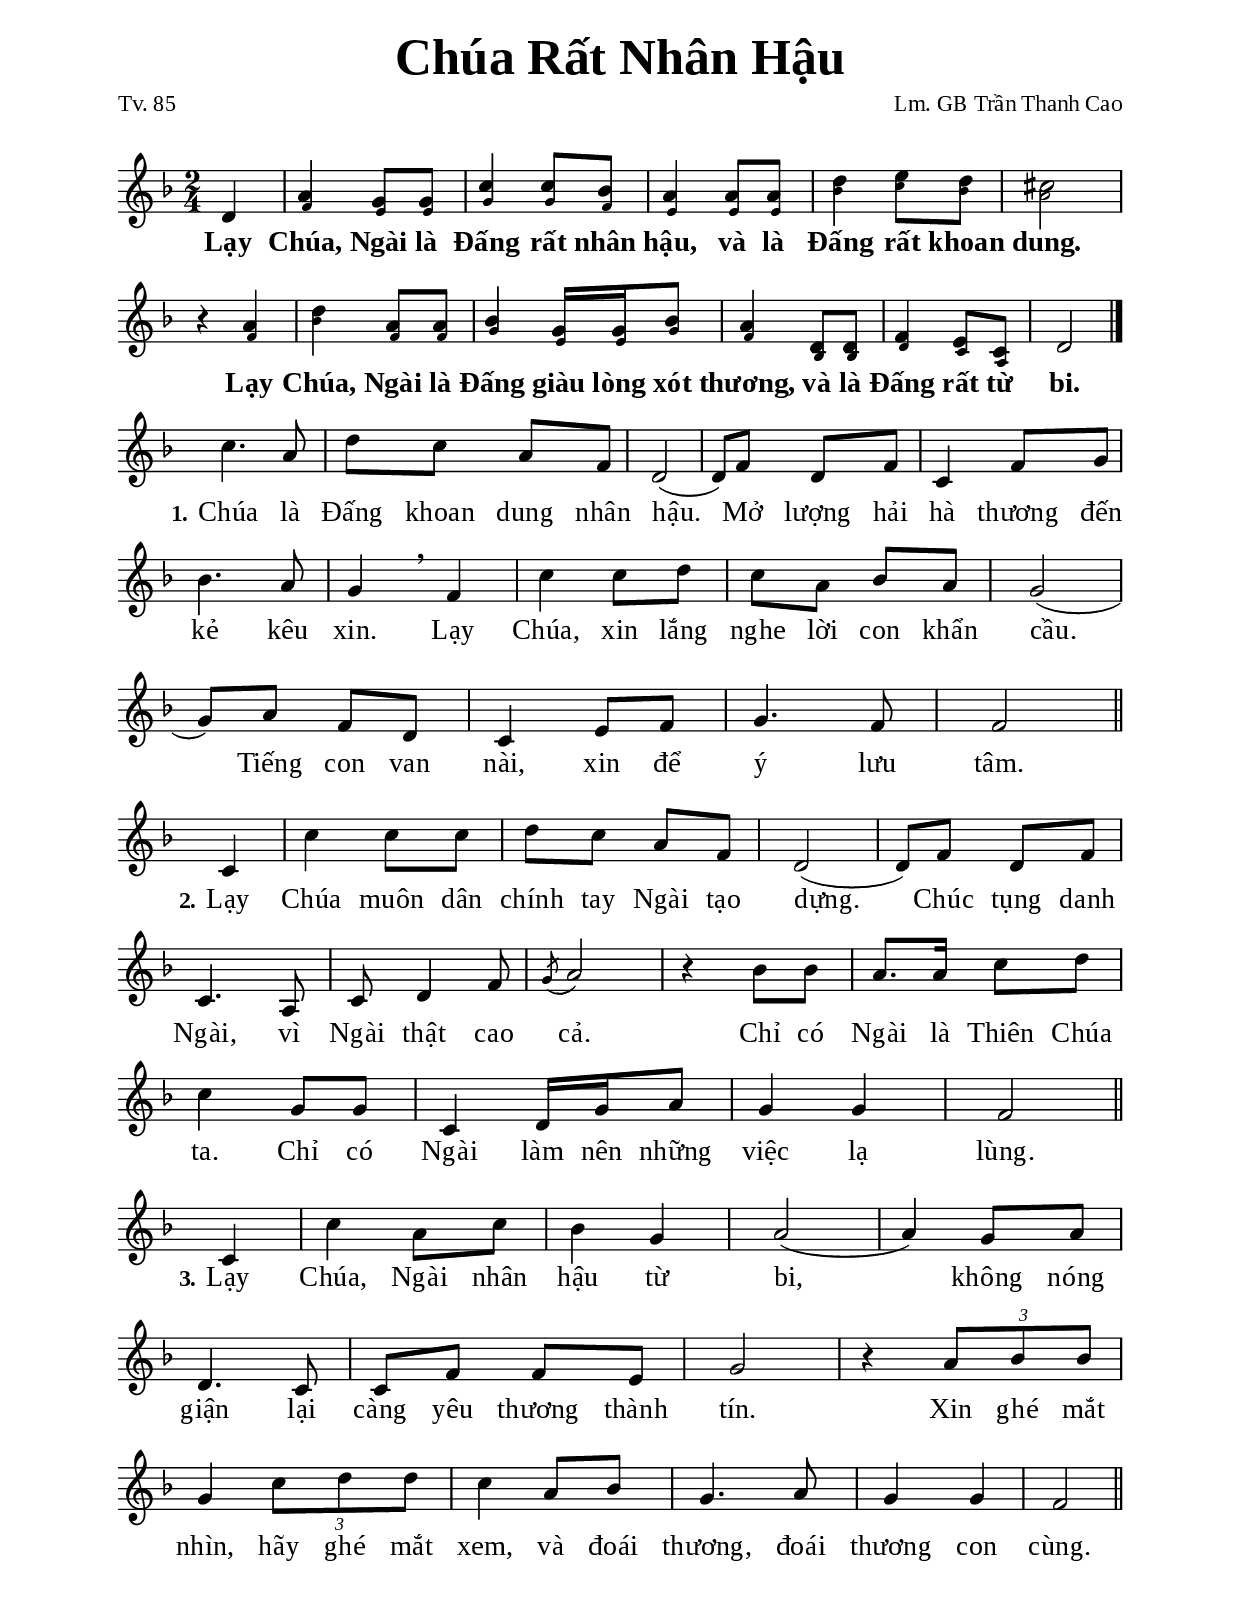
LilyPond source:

% Cài đặt chung
\version "2.22.1"
\include "english.ly"

\header {
  title = \markup { \fontsize #3 "Chúa Rất Nhân Hậu" }
  poet = "Tv. 85"
  composer = "Lm. GB Trần Thanh Cao"
  arranger = " "
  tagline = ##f
}

% Nhạc điệp khúc
nhacDiepKhucSop = \relative c' {
  \partial 4 d4 |
  a' g8 g |
  c4 c8 bf |
  a4 a8 a |
  d4 e8 d |
  cs2 |
  r4 a |
  d a8 a |
  bf4 g16 g bf8 |
  a4 d,8 d |
  f4 e8 c |
  d2 \bar "|."
}

nhacDiepKhucBas = \relative c' {
  \override NoteHead.font-size = #-2
  \partial 4 d4 |
  f e8 e |
  g4 g8 f |
  e4 e8 e |
  bf'4 c8 bf |
  a2 |
  r4 f |
  bf f8 f |
  g4 e16 e g8 |
  f4 bf,8 bf |
  d4 c8 a |
  d2
}

% Nhạc phiên khúc
nhacPhienKhucMot = \relative c'' {
  c4. a8 |
  d c a f |
  d2 ( |
  d8) f d f |
  c4 f8 g |
  bf4. a8 |
  g4 \breathe f |
  c' c8 d |
  c a bf a |
  g2 ( |
  g8) a f d |
  c4 e8 f |
  g4. f8 |
  f2 \bar "||"
}

nhacPhienKhucHai = \relative c'' {
  \partial 4 c,4 |
  c' c8 c |
  d c a f |
  d2 ( |
  d8) f d f |
  c4. a8 |
  c8 d4 f8 |
  \acciaccatura g8 a2 |
  r4 bf8 bf |
  a8. a16 c8 d |
  c4 g8 g |
  c,4 d16 g a8 |
  g4 g |
  f2 \bar "||"
}

nhacPhienKhucBa = \relative c'' {
  \partial 4 c,4 |
  c' a8 c |
  bf4 g |
  a2 ( |
  a4) g8 a |
  d,4. c8 |
  c f f e |
  g2 |
  r4 \tuplet 3/2 { a8 bf bf } |
  g4 \tuplet 3/2 { c8 d d } |
  c4 a8 bf |
  g4. a8 |
  g4 g |
  f2 \bar "||"
}

% Lời điệp khúc
loiDiepKhuc = \lyricmode {
  Lạy Chúa, Ngài là Đấng rất nhân hậu,
  và là Đấng rất khoan dung.
  Lạy Chúa, Ngài là Đấng giàu lòng xót thương,
  và là Đấng rất từ bi.
}

% Lời phiên khúc
loiPhienKhucMot = \lyricmode {
  \set stanza = #"1."
  Chúa là Đấng khoan dung nhân hậu.
  Mở lượng hải hà thương đến kẻ kêu xin.
  Lạy Chúa, xin lắng nghe lời con khẩn cầu.
  Tiếng con van nài, xin để ý lưu tâm.
}

loiPhienKhucHai = \lyricmode {
  \set stanza = #"2."
  Lạy Chúa muôn dân chính tay Ngài tạo dựng.
  Chúc tụng danh Ngài, vì Ngài thật cao cả.
  Chỉ có Ngài là Thiên Chúa ta.
  Chỉ có Ngài làm nên những việc lạ lùng.
}

loiPhienKhucBa = \lyricmode {
  \set stanza = #"3."
  Lạy Chúa, Ngài nhân hậu từ bi,
  không nóng giận lại càng yêu thương thành tín.
  Xin ghé mắt nhìn, hãy ghé mắt xem,
  và đoái thương, đoái thương con cùng.
}


% Dàn trang
\paper {
  #(set-paper-size "a4")
  top-margin = 15\mm
  bottom-margin = 10\mm
  left-margin = 20\mm
  right-margin = 20\mm
  indent = #0
  #(define fonts
    (make-pango-font-tree
      "Liberation Serif"
      "Liberation Serif"
      "Liberation Serif"
      (/ 20 20)))
  page-count = #1
  system-system-spacing = #'((basic-distance . 12.5))
  score-system-spacing = #'((basic-distance . 12.5))
}

% Thiết lập tông và nhịp
TongNhip = { \key f \major \time 2/4 }

% Đổi kích thước nốt cho bè phụ
notBePhu =
#(define-music-function (font-size music) (number? ly:music?)
   (for-some-music
     (lambda (m)
       (if (music-is-of-type? m 'rhythmic-event)
           (begin
             (set! (ly:music-property m 'tweaks)
                   (cons `(font-size . ,font-size)
                         (ly:music-property m 'tweaks)))
             #t)
           #f))
     music)
   music)

\score {
  \new ChoirStaff <<
    \new Staff = diepKhuc \with {
        \consists "Merge_rests_engraver"
        %\magnifyStaff #(magstep +1)
        printPartCombineTexts = ##f
      }
      <<
      \new Voice \TongNhip \partCombine 
        \nhacDiepKhucSop
        \notBePhu -3 { \nhacDiepKhucBas }
      \new NullVoice = nhacThamChieu \nhacDiepKhucSop
      \new Lyrics \lyricsto nhacThamChieu \loiDiepKhuc
      >>
  >>
  \layout {
    \override Lyrics.LyricText.font-series = #'bold
    \override Lyrics.LyricText.font-size = #+2
    \override Lyrics.LyricSpace.minimum-distance = #0.7
    \override Score.BarNumber.break-visibility = ##(#f #f #f)
    \override Score.SpacingSpanner.uniform-stretching = ##t
  }
}

\score {
  \new ChoirStaff <<
    \new Staff = phienKhuc \with {
        %\magnifyStaff #(magstep +1)
      }
      <<
      \new Voice = beSop {
        \key f \major \time 2/4 \nhacPhienKhucMot
      }
    >>
    \new Lyrics \lyricsto beSop \loiPhienKhucMot
  >>
  \layout {
    \override Staff.TimeSignature.transparent = ##t
    \override Lyrics.LyricText.font-size = #+2
    \override Lyrics.LyricSpace.minimum-distance = #2.0
    \override Score.BarNumber.break-visibility = ##(#f #f #f)
    \override Score.SpacingSpanner.uniform-stretching = ##t
  }
}

\score {
  \new ChoirStaff <<
    \new Staff = phienKhuc \with {
        %\magnifyStaff #(magstep +1)
      }
      <<
      \new Voice = beSop {
        \key f \major \time 2/4 \nhacPhienKhucHai
      }
    >>
    \new Lyrics \lyricsto beSop \loiPhienKhucHai
  >>
  \layout {
    \override Staff.TimeSignature.transparent = ##t
    \override Lyrics.LyricText.font-size = #+2
    \override Lyrics.LyricSpace.minimum-distance = #1.6
    \override Score.BarNumber.break-visibility = ##(#f #f #f)
    \override Score.SpacingSpanner.uniform-stretching = ##t
  }
}

\score {
  \new ChoirStaff <<
    \new Staff = phienKhuc \with {
        %\magnifyStaff #(magstep +1)
      }
      <<
      \new Voice = beSop {
        \key f \major \time 2/4 \nhacPhienKhucBa
      }
    >>
    \new Lyrics \lyricsto beSop \loiPhienKhucBa
  >>
  \layout {
    \override Staff.TimeSignature.transparent = ##t
    \override Lyrics.LyricText.font-size = #+2
    \override Lyrics.LyricSpace.minimum-distance = #2.3
    \override Score.BarNumber.break-visibility = ##(#f #f #f)
    \override Score.SpacingSpanner.uniform-stretching = ##t
  }
}
